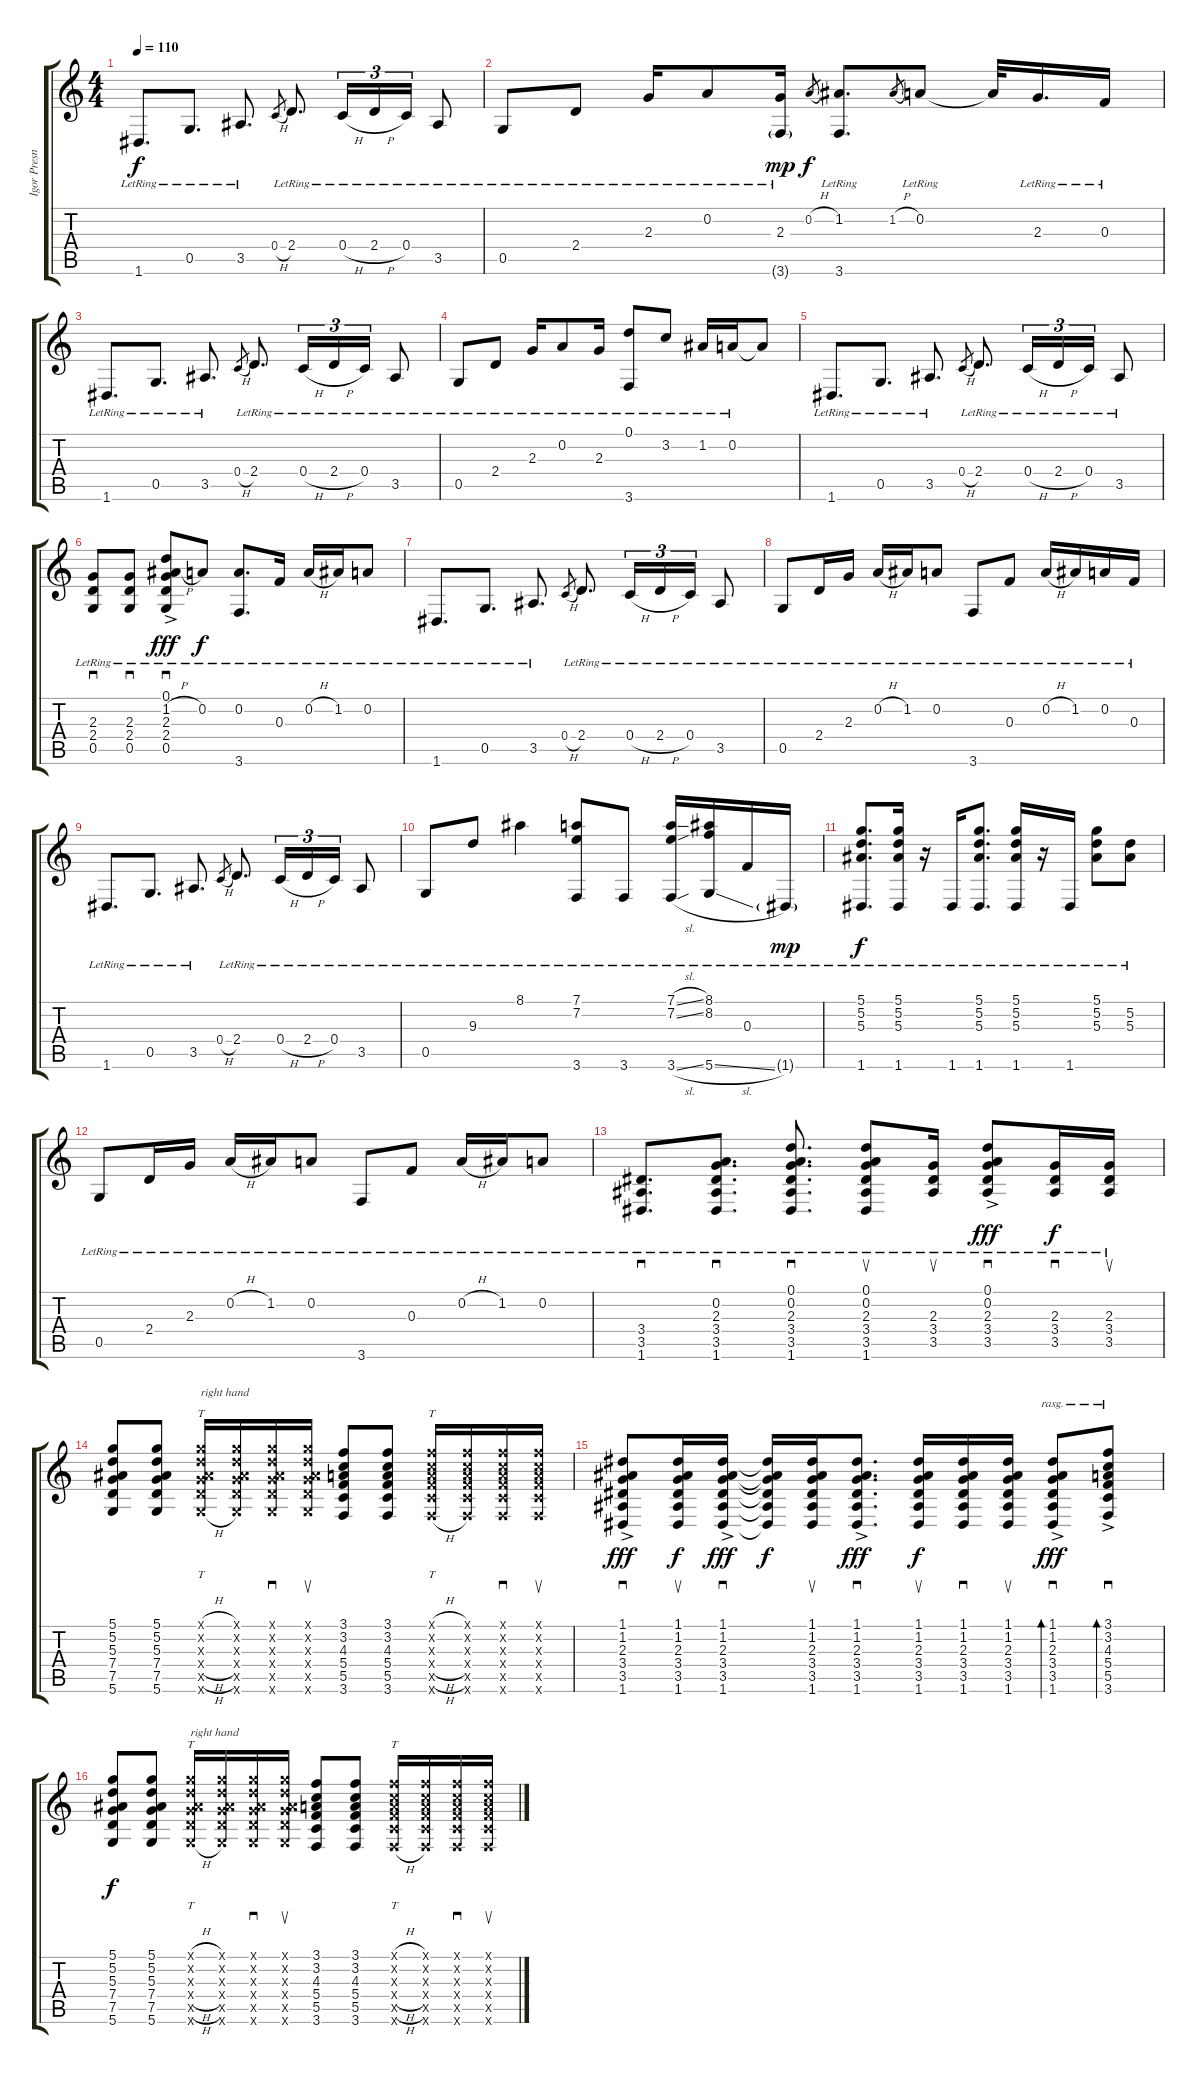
\track ("Igor Presnyakov" "Igor Presn") {instrument acousticguitarnylon}
\staff {score tabs}
\tuning (D4 A3 F3 C3 G2 D2) {hide}
\ts (4 4)
\tempo 110
\clef g2
\ks c
1.6{lr}.8{d dy f} 0.5{lr}.8{d} 3.5{lr}.8{d} 0.4{h}.8{gr} 2.4{lr}.8{d} 0.4{h lr}.16{tu (3 2)} 2.4{h lr}.16{tu (3 2)} 0.4{lr}.16{tu (3 2)} 3.5{lr}.8 |
0.5{lr}.8 2.4{lr}.8 2.3{lr}.16 0.2{lr}.8 (2.3{lr} 3.6{g lr}).16{dy mp} 0.2{h}.8{gr dy f} (1.2{lr} 3.6{lr}).8{d} 1.2{h}.8{gr} 0.2{lr}.8 0.2{t}.32 2.3{lr}.16{d} 0.3{lr}.16 |
1.6{lr}.8{d} 0.5{lr}.8{d} 3.5{lr}.8{d} 0.4{h}.8{gr} 2.4{lr}.8{d} 0.4{h lr}.16{tu (3 2)} 2.4{h lr}.16{tu (3 2)} 0.4{lr}.16{tu (3 2)} 3.5{lr}.8 |
0.5{lr}.8 2.4{lr}.8 2.3{lr}.16 0.2{lr}.8 2.3{lr}.16 (0.1{lr} 3.6{lr}).8 3.2{lr}.8 1.2{lr}.16 0.2{lr}.16 0.2{t}.8 |
1.6{lr}.8{d} 0.5{lr}.8{d} 3.5{lr}.8{d} 0.4{h}.8{gr} 2.4{lr}.8{d} 0.4{h lr}.16{tu (3 2)} 2.4{h lr}.16{tu (3 2)} 0.4{lr}.16{tu (3 2)} 3.5{lr}.8 |
(2.3{lr} 2.4{lr} 0.5{lr}).8{sd} (2.3{lr} 2.4{lr} 0.5{lr}).8{sd} (0.1{ac lr} 1.2{h ac lr} 2.3{ac lr} 2.4{ac lr} 0.5{ac lr}).8{sd dy fff} 0.2{lr}.8{dy f} (0.2{lr} 3.6{lr}).8{d} 0.3{lr}.16 0.2{h lr}.16 1.2{lr}.16 0.2{lr}.8 |
1.6{lr}.8{d} 0.5{lr}.8{d} 3.5{lr}.8{d} 0.4{h}.8{gr} 2.4{lr}.8{d} 0.4{h lr}.16{tu (3 2)} 2.4{h lr}.16{tu (3 2)} 0.4{lr}.16{tu (3 2)} 3.5{lr}.8 |
0.5{lr}.8 2.4{lr}.16 2.3{lr}.16 0.2{h lr}.16 1.2{lr}.16 0.2{lr}.8 3.6{lr}.8 0.3{lr}.8 0.2{h lr}.16 1.2{lr}.16 0.2{lr}.16 0.3{lr}.16 |
1.6{lr}.8{d} 0.5{lr}.8{d} 3.5{lr}.8{d} 0.4{h}.8{gr} 2.4{lr}.8{d} 0.4{h lr}.16{tu (3 2)} 2.4{h lr}.16{tu (3 2)} 0.4{lr}.16{tu (3 2)} 3.5{lr}.8 |
0.5{lr}.8 9.3{lr}.8 8.1{lr}.4 (7.1{lr} 7.2{lr} 3.6{lr}).8 3.6{lr}.8 (7.1{sl lr} 7.2{sl lr} 3.6{sl lr}).16 (8.1{lr} 8.2{lr} 5.6{sl lr}).16 0.3{lr}.16 1.6{g lr}.16{dy mp} |
(5.1{lr} 5.2{lr} 5.3{lr} 1.6{lr}).8{d dy f} (5.1{lr} 5.2{lr} 5.3{lr} 1.6{lr}).16 r.16 1.6{lr}.16 (5.1{lr} 5.2{lr} 5.3{lr} 1.6{lr}).8{d} (5.1{lr} 5.2{lr} 5.3{lr} 1.6{lr}).16 r.16 1.6{lr}.16 (5.1{lr} 5.2{lr} 5.3{lr}).8 (5.2{lr} 5.3{lr}).8 |
0.5{lr}.8 2.4{lr}.16 2.3{lr}.16 0.2{h lr}.16 1.2{lr}.16 0.2{lr}.8 3.6{lr}.8 0.3{lr}.8 0.2{h lr}.16 1.2{lr}.16 0.2{lr}.8 |
(3.4{lr} 3.5{lr} 1.6{lr}).8{d sd} (0.2{lr} 2.3{lr} 3.4{lr} 3.5{lr} 1.6{lr}).8{d sd} (0.1{lr} 0.2{lr} 2.3{lr} 3.4{lr} 3.5{lr} 1.6{lr}).8{d sd} (0.1{lr} 0.2{lr} 2.3{lr} 3.4{lr} 3.5{lr} 1.6{lr}).8{su} (2.3{lr} 3.4{lr} 3.5{lr}).16{su} (0.1{ac lr} 0.2{ac lr} 2.3{ac lr} 3.4{ac lr} 3.5{ac lr}).8{sd dy fff} (2.3{lr} 3.4{lr} 3.5{lr}).16{sd dy f} (2.3{lr} 3.4{lr} 3.5{lr}).16{su} |
(5.1 5.2 5.3 7.4 7.5 5.6).8 (5.1 5.2 5.3 7.4 7.5 5.6).8 (5.1{h x} 5.2{h x} 5.3{h x} 7.4{h x} 7.5{h x} 5.6{h x}).16{tt txt "right hand"} (5.1{x} 5.2{x} 5.3{x} 7.4{x} 7.5{x} 5.6{x}).16 (5.1{x} 5.2{x} 5.3{x} 7.4{x} 7.5{x} 5.6{x}).16{sd} (5.1{x} 5.2{x} 5.3{x} 7.4{x} 7.5{x} 5.6{x}).16{su} (3.1 3.2 4.3 5.4 5.5 3.6).8 (3.1 3.2 4.3 5.4 5.5 3.6).8 (3.1{h x} 3.2{h x} 4.3{h x} 5.4{h x} 5.5{h x} 3.6{h x}).16{tt} (3.1{x} 3.2{x} 4.3{x} 5.4{x} 5.5{x} 3.6{x}).16 (3.1{x} 3.2{x} 4.3{x} 5.4{x} 5.5{x} 3.6{x}).16{sd} (3.1{x} 3.2{x} 4.3{x} 5.4{x} 5.5{x} 3.6{x}).16{su} |
(1.1{ac} 1.2{ac} 2.3{ac} 3.4{ac} 3.5{ac} 1.6{ac}).8{sd dy fff} (1.1 1.2 2.3 3.4 3.5 1.6).16{su dy f} (1.1{ac} 1.2{ac} 2.3{ac} 3.4{ac} 3.5{ac} 1.6{ac}).16{sd dy fff} (1.1{t} 1.2{t} 2.3{t} 3.4{t} 3.5{t} 1.6{t}).16{dy f} (1.1 1.2 2.3 3.4 3.5 1.6).16{su} (1.1{ac} 1.2{ac} 2.3{ac} 3.4{ac} 3.5{ac} 1.6{ac}).8{d sd dy fff} (1.1 1.2 2.3 3.4 3.5 1.6).16{su dy f} (1.1 1.2 2.3 3.4 3.5 1.6).16{sd} (1.1 1.2 2.3 3.4 3.5 1.6).16{su} (1.1{ac} 1.2{ac} 2.3{ac} 3.4{ac} 3.5{ac} 1.6{ac}).8{sd bd 30 rasg ii dy fff} (3.1{ac} 3.2{ac} 4.3{ac} 5.4{ac} 5.5{ac} 3.6{ac}).8{sd bd 30 rasg ii} |
(5.1 5.2 5.3 7.4 7.5 5.6).8{dy f} (5.1 5.2 5.3 7.4 7.5 5.6).8 (5.1{h x} 5.2{h x} 5.3{h x} 7.4{h x} 7.5{h x} 5.6{h x}).16{tt txt "right hand"} (5.1{x} 5.2{x} 5.3{x} 7.4{x} 7.5{x} 5.6{x}).16 (5.1{x} 5.2{x} 5.3{x} 7.4{x} 7.5{x} 5.6{x}).16{sd} (5.1{x} 5.2{x} 5.3{x} 7.4{x} 7.5{x} 5.6{x}).16{su} (3.1 3.2 4.3 5.4 5.5 3.6).8 (3.1 3.2 4.3 5.4 5.5 3.6).8 (3.1{h x} 3.2{h x} 4.3{h x} 5.4{h x} 5.5{h x} 3.6{h x}).16{tt} (3.1{x} 3.2{x} 4.3{x} 5.4{x} 5.5{x} 3.6{x}).16 (3.1{x} 3.2{x} 4.3{x} 5.4{x} 5.5{x} 3.6{x}).16{sd} (3.1{x} 3.2{x} 4.3{x} 5.4{x} 5.5{x} 3.6{x}).16{su}
